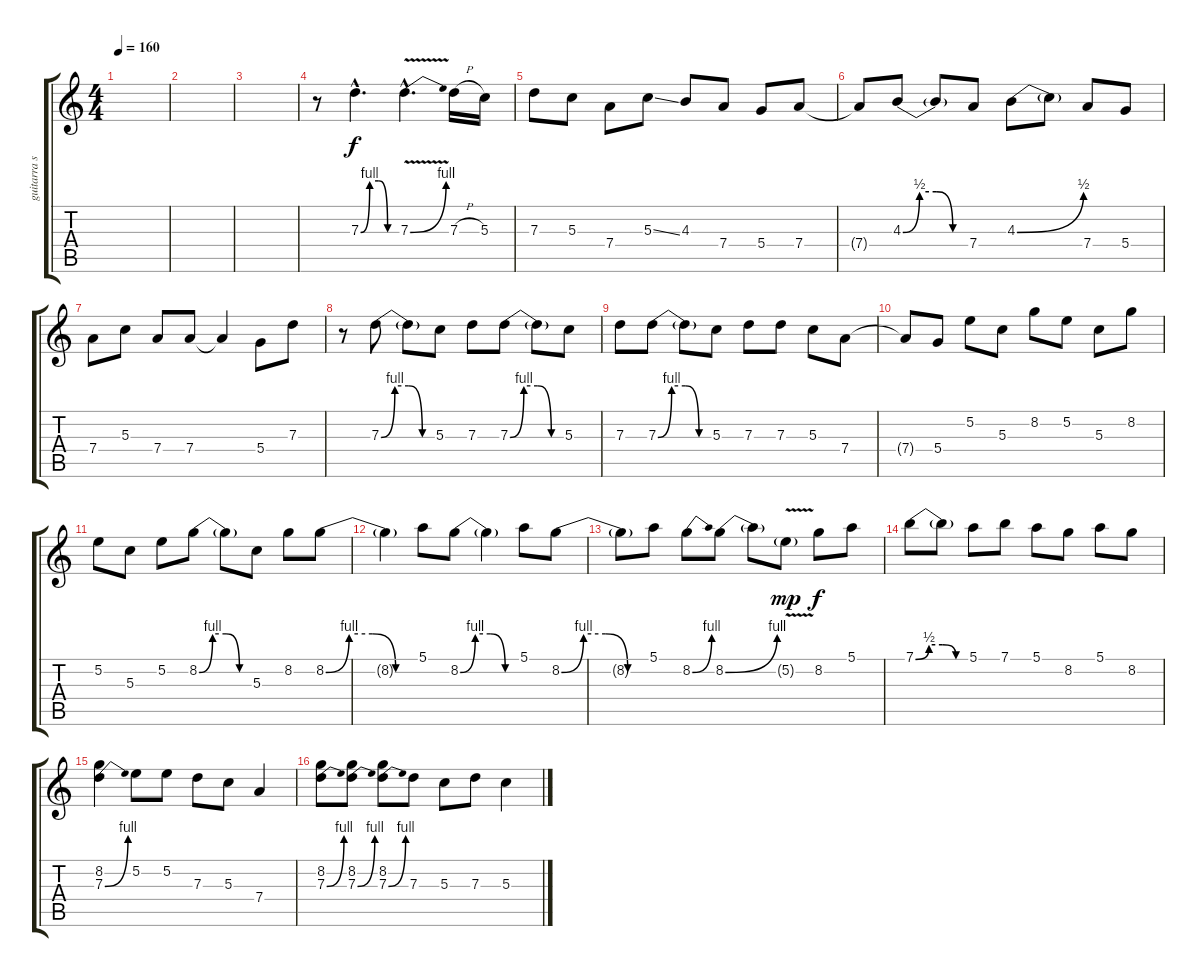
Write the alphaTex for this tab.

\track ("guitarra solista" "guitarra s") {instrument distortionguitar}
\staff {score tabs}
\tuning (E4 B3 G3 D3 A2 E2) {hide}
\ts (4 4)
\tempo 160
\clef g2
\ks c
|
|
|
r.8 7.3{be (custom 0 0 15 4 30 4 45 0 60 0) hac}.4{d} 7.3{be (bend 0 0 60 4) v hac}.4{d} 7.3{h}.16 5.3.16 |
7.3.8 5.3.8 7.4.8 5.3{ss}.8 4.3.8 7.4.8 5.4.8 7.4.8 |
7.4{t}.8 4.3{be (custom 0 0 15 2 30 2 45 0 60 0)}.8 4.3{t}.8 7.4.8 4.3{be (bend 0 0 60 2)}.8 4.3{t}.8 7.4.8 5.4.8 |
7.4.8 5.3.8 7.4.8 7.4.8 7.4{t}.4 5.4.8 7.3.8 |
r.8 7.3{be (custom 0 0 15 4 30 4 45 0 60 0)}.8 7.3{t}.8 5.3.8 7.3.8 7.3{be (custom 0 0 15 4 30 4 45 0 60 0)}.8 7.3{t}.8 5.3.8 |
7.3.8 7.3{be (custom 0 0 15 4 30 4 45 0 60 0)}.8 7.3{t}.8 5.3.8 7.3.8 7.3.8 5.3.8 7.4.8 |
7.4{t}.8 5.4.8 5.2.8 5.3.8 8.2.8 5.2.8 5.3.8 8.2.8 |
5.2.8 5.3.8 5.2.8 8.2{be (custom 0 0 15 4 30 4 45 0 60 0)}.8 8.2{t}.8 5.3.8 8.2.8 8.2{be (custom 0 0 15 4 30 4 45 0 60 0)}.8 |
8.2{t}.4 5.1.8 8.2{be (custom 0 0 15 4 30 4 45 0 60 0)}.8 8.2{t}.4 5.1.8 8.2{be (custom 0 0 15 4 30 4 45 0 60 0)}.8 |
8.2{t}.8 5.1.8 8.2{be (bend 0 0 60 4)}.8 8.2{be (bend 0 0 60 4)}.8 8.2{t}.8 5.2{v g}.8{dy mp} 8.2.8{dy f} 5.1.8 |
7.1{be (custom 0 0 15 2 30 2 45 0 60 0)}.8 7.1{t}.8 5.1.8 7.1.8 5.1.8 8.2.8 5.1.8 8.2.8 |
(8.2 7.3{be (bend 0 0 60 4)}).4 5.2.8 5.2.8 7.3.8 5.3.8 7.4.4 |
(8.2 7.3{be (bend 0 0 60 4)}).8 (8.2 7.3{be (bend 0 0 60 4)}).8 (8.2 7.3{be (bend 0 0 60 4)}).8 7.3.8 5.3.8 7.3.8 5.3.4
